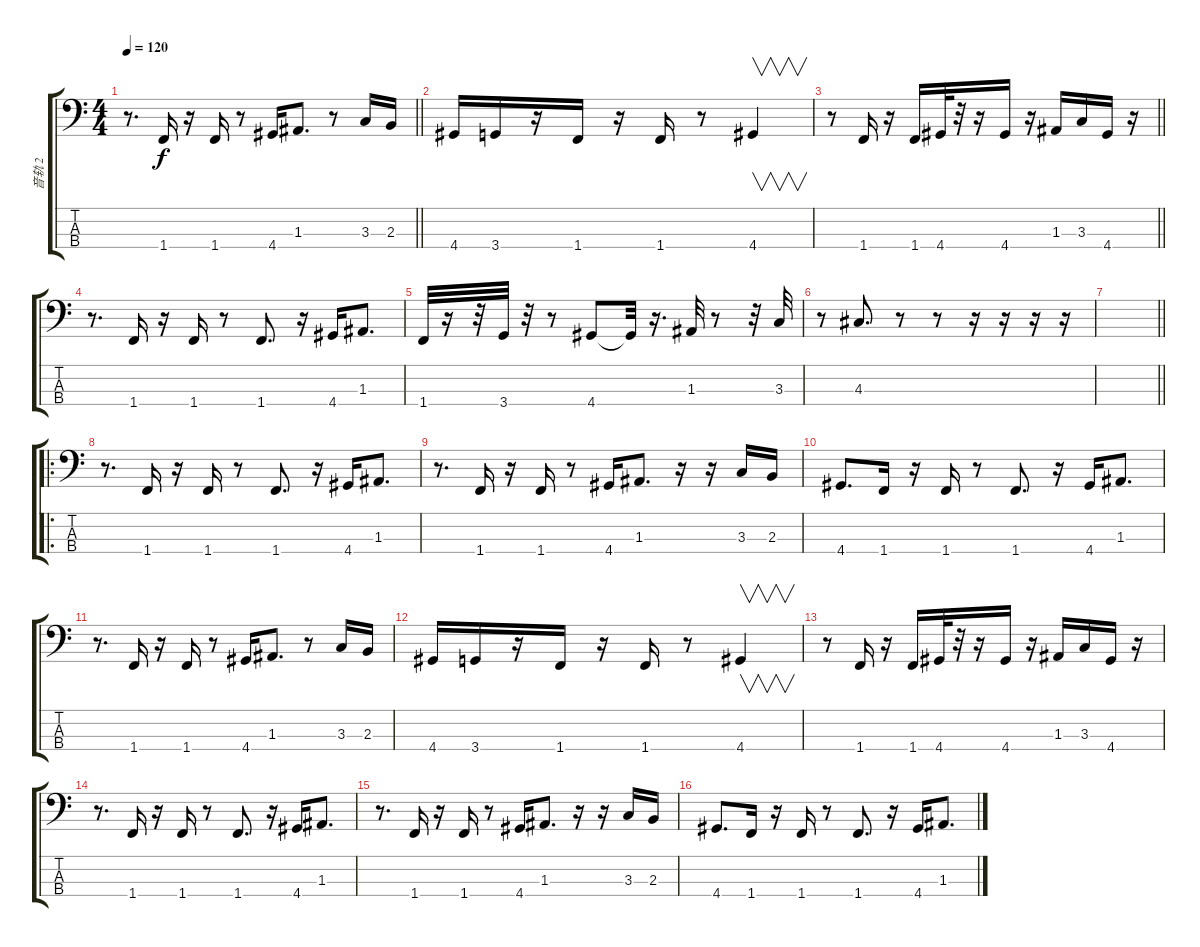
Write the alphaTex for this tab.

\track ("音轨 2" "音轨 2") {instrument slapbass2}
\staff {score tabs}
\tuning (G2 D2 A1 E1) {hide}
\ts (4 4)
\section ("" "")
\tempo 120
\clef f4
\barLineRight lightlight
\ks c
r.8{d dy f} 1.4.16 r.16 1.4.16 r.8 4.4.16 1.3.8{d} r.8 3.3.16 2.3.16 |
\section ("" "")
4.4.16 3.4.16 r.16 1.4.16 r.16 1.4.16 r.8 4.4.4{v} |
\barLineRight lightlight
r.8 1.4.16 r.16 1.4.16 4.4.32 r.32 r.16 4.4.16 r.16 1.3.16 3.3.16 4.4.16 r.16 |
\section ("" "")
r.8{d} 1.4.16 r.16 1.4.16 r.8 1.4.8{d} r.16 4.4.16 1.3.8{d} |
1.4.32 r.16 r.32 3.4.32 r.32 r.8 4.4.8 4.4{t}.32 r.16{d} 1.3.32 r.8 r.32 3.3.32 |
r.8 4.3.8{d} r.8 r.8 r.16 r.16 r.16 r.16 |
\barLineRight lightlight
|
\ro
\section ("" "")
r.8{d} 1.4.16 r.16 1.4.16 r.8 1.4.8{d} r.16 4.4.16 1.3.8{d} |
r.8{d} 1.4.16 r.16 1.4.16 r.8 4.4.16 1.3.8{d} r.16 r.16 3.3.16 2.3.16 |
4.4.8{d} 1.4.16 r.16 1.4.16 r.8 1.4.8{d} r.16 4.4.16 1.3.8{d} |
r.8{d} 1.4.16 r.16 1.4.16 r.8 4.4.16 1.3.8{d} r.8 3.3.16 2.3.16 |
4.4.16 3.4.16 r.16 1.4.16 r.16 1.4.16 r.8 4.4.4{v} |
r.8 1.4.16 r.16 1.4.16 4.4.32 r.32 r.16 4.4.16 r.16 1.3.16 3.3.16 4.4.16 r.16 |
r.8{d} 1.4.16 r.16 1.4.16 r.8 1.4.8{d} r.16 4.4.16 1.3.8{d} |
r.8{d} 1.4.16 r.16 1.4.16 r.8 4.4.16 1.3.8{d} r.16 r.16 3.3.16 2.3.16 |
4.4.8{d} 1.4.16 r.16 1.4.16 r.8 1.4.8{d} r.16 4.4.16 1.3.8{d}
